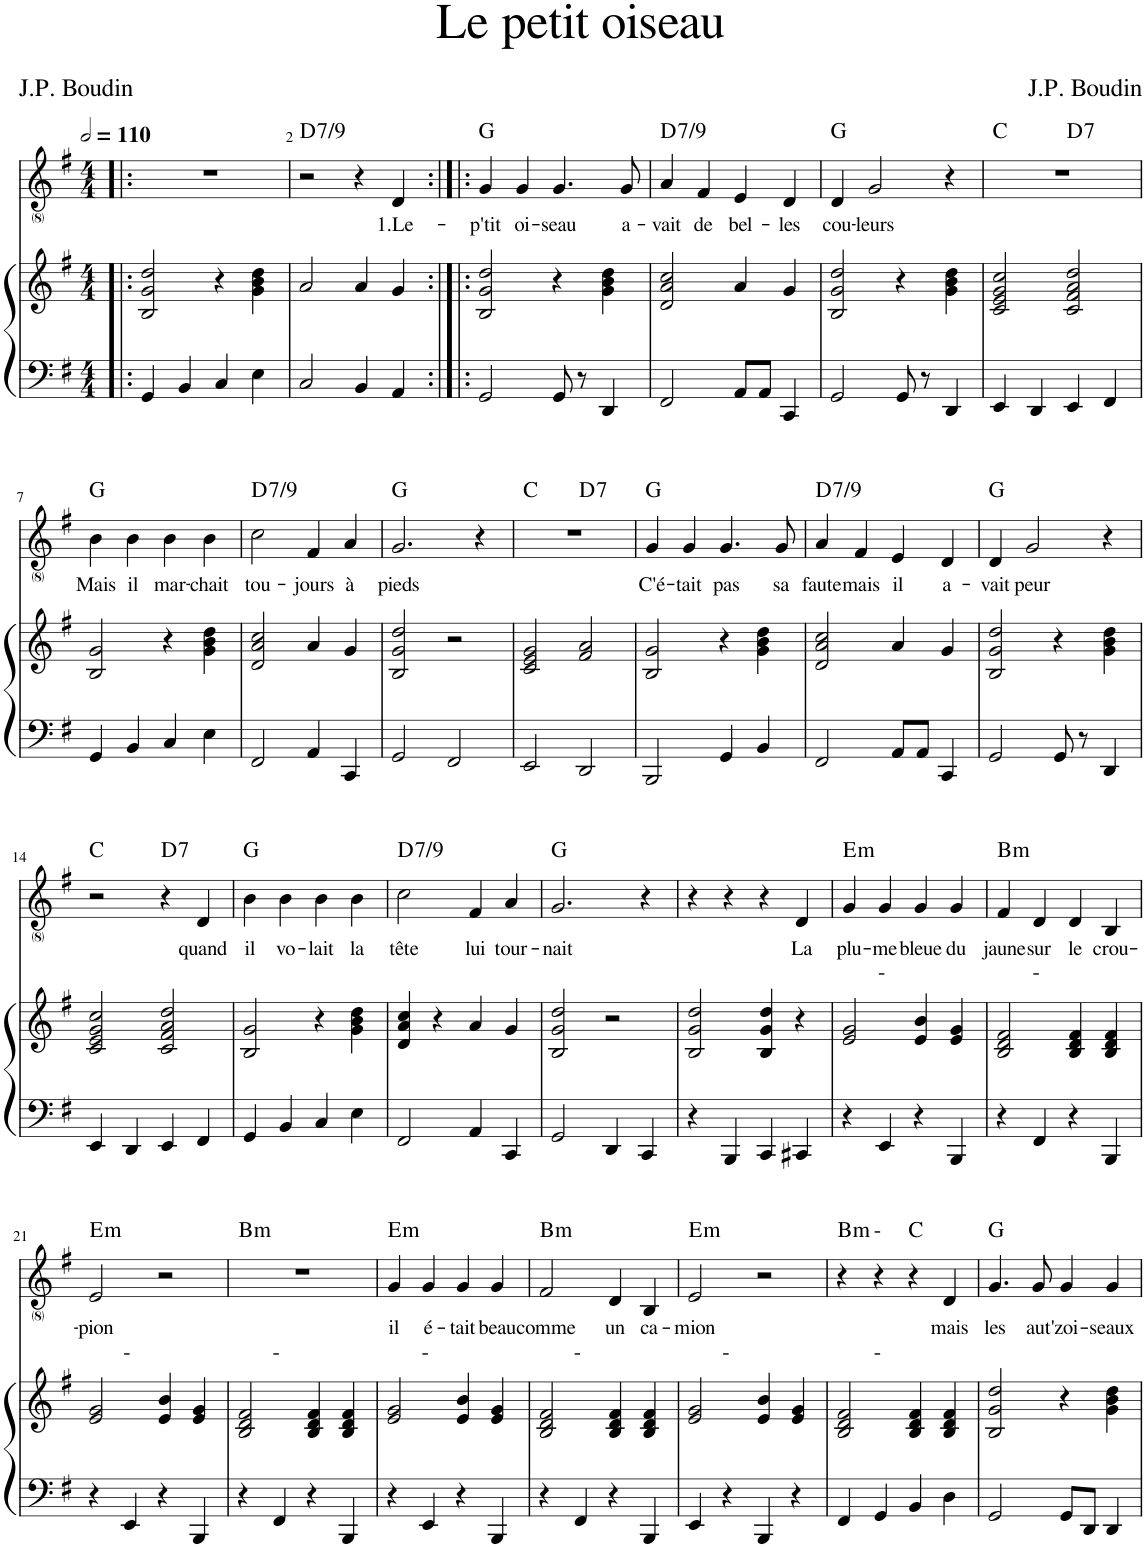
**kern	**kern	**harte	**kern	**text	**harte
*part2	*part2	*part2	*part1	*part1	*part1
*staff3	*staff2	*	*staff1	*staff1	*
*I"piano	*	*	*I"voix	*	*
*clefF4	*clefG2	*	*clefG2	*	*
*k[f#]	*k[f#]	*	*k[f#]	*	*
*M4/4	*M4/4	*	*M4/4	*	*
*MM220	*MM220	*	*MM220	*	*
=1X!|:	=1X!|:	=1X!|:	=1X!|:	=1X!|:	=1X!|:
4GG/	2B/ 2g/ 2dd/	.	1r	.	.
4BB/	.	.	.	.	.
4C/	4r	.	.	.	.
4E\	4g\ 4b\ 4dd\	.	.	.	.
=2	=2	=2	=2	=2	=2
!	!	!	!	!	!LO:H:kt=7/9
2C/	2a/	.	2r	.	D:maj
4BB/	4a/	.	4r	.	.
!	!	!	!	!LO:LY:b	!
4AA/	4g/	.	4d/	1.Le-	.
=3:|!|:	=3:|!|:	=3:|!|:	=3:|!|:	=3:|!|:	=3:|!|:
!	!	!	!	!LO:LY:b	!
2GG/	2B/ 2g/ 2dd/	.	4g/	-p'tit	G:maj
!	!	!	!	!LO:LY:b	!
.	.	.	4g/	oi-	.
!	!	!	!	!LO:LY:b	!
8GG/	4r	.	4.g/	-seau	.
8r	.	.	.	.	.
4DD/	4g\ 4b\ 4dd\	.	.	.	.
!	!	!	!	!LO:LY:b	!
.	.	.	8g/	a-	.
=4	=4	=4	=4	=4	=4
!	!	!	!	!LO:LY:b	!LO:H:kt=7/9
2FF#/	2d/ 2a/ 2cc/	.	4a/	-vait	D:maj
!	!	!	!	!LO:LY:b	!
.	.	.	4f#/	de	.
!	!	!	!	!LO:LY:b	!
8AA/L	4a/	.	4e/	bel-	.
8AA/J	.	.	.	.	.
!	!	!	!	!LO:LY:b	!
4CC/	4g/	.	4d/	-les	.
=5	=5	=5	=5	=5	=5
!	!	!	!	!LO:LY:b	!
2GG/	2B/ 2g/ 2dd/	.	4d/	cou-	G:maj
!	!	!	!	!LO:LY:b	!
.	.	.	2g/	-leurs	.
8GG/	4r	.	.	.	.
8r	.	.	.	.	.
4DD/	4g\ 4b\ 4dd\	.	4r	.	.
=6	=6	=6	=6	=6	=6
*	*	*	*^	*	*
4EE/	2c/ 2e/ 2g/ 2cc/	.	1r	2ryy	.	C:maj
4DD/	.	.	.	.	.	.
!	!	!	!	!	!	!LO:H:kt=7
4EE/	2c/ 2f#/ 2a/ 2dd/	.	.	2ryy	.	D:7
4FF#/	.	.	.	.	.	.
!!LO:LB:g=z
=7	=7	=7	=7	=7	=7	=7
!	!	!	!	!	!LO:LY:b	!
*	*	*	*v	*v	*	*
4GG/	2B/ 2g/	.	4b\	Mais	G:maj
!	!	!	!	!LO:LY:b	!
4BB/	.	.	4b\	il	.
!	!	!	!	!LO:LY:b	!
4C/	4r	.	4b\	mar-	.
!	!	!	!	!LO:LY:b	!
4E\	4g\ 4b\ 4dd\	.	4b\	-chait	.
=8	=8	=8	=8	=8	=8
!	!	!	!	!LO:LY:b	!LO:H:kt=7/9
2FF#/	2d/ 2a/ 2cc/	.	2cc\	tou-	D:maj
!	!	!	!	!LO:LY:b	!
4AA/	4a/	.	4f#/	-jours	.
!	!	!	!	!LO:LY:b	!
4CC/	4g/	.	4a/	à	.
=9	=9	=9	=9	=9	=9
!	!	!	!	!LO:LY:b	!
2GG/	2B/ 2g/ 2dd/	.	2.g/	pieds	G:maj
2FF#/	2r	.	.	.	.
.	.	.	4r	.	.
=10	=10	=10	=10	=10	=10
*	*	*	*^	*	*
2EE/	2c/ 2e/ 2g/	.	1r	2ryy	.	C:maj
!	!	!	!	!	!	!LO:H:kt=7
2DD/	2f#/ 2a/	.	.	2ryy	.	D:7
=11	=11	=11	=11	=11	=11	=11
!	!	!	!	!	!LO:LY:b	!
*	*	*	*v	*v	*	*
2BBB/	2B/ 2g/	.	4g/	C'é-	G:maj
!	!	!	!	!LO:LY:b	!
.	.	.	4g/	-tait	.
!	!	!	!	!LO:LY:b	!
4GG/	4r	.	4.g/	pas	.
4BB/	4g\ 4b\ 4dd\	.	.	.	.
!	!	!	!	!LO:LY:b	!
.	.	.	8g/	sa	.
=12	=12	=12	=12	=12	=12
!	!	!	!	!LO:LY:b	!LO:H:kt=7/9
2FF#/	2d/ 2a/ 2cc/	.	4a/	faute	D:maj
!	!	!	!	!LO:LY:b	!
.	.	.	4f#/	mais	.
!	!	!	!	!LO:LY:b	!
8AA/L	4a/	.	4e/	il	.
8AA/J	.	.	.	.	.
!	!	!	!	!LO:LY:b	!
4CC/	4g/	.	4d/	a-	.
=13	=13	=13	=13	=13	=13
!	!	!	!	!LO:LY:b	!
2GG/	2B/ 2g/ 2dd/	.	4d/	-vait	G:maj
!	!	!	!	!LO:LY:b	!
.	.	.	2g/	peur	.
8GG/	4r	.	.	.	.
8r	.	.	.	.	.
4DD/	4g\ 4b\ 4dd\	.	4r	.	.
!!LO:LB:g=z
=14	=14	=14	=14	=14	=14
4EE/	2c/ 2e/ 2g/ 2cc/	.	2r	.	C:maj
4DD/	.	.	.	.	.
!	!	!	!	!	!LO:H:kt=7
4EE/	2c/ 2f#/ 2a/ 2dd/	.	4r	.	D:7
!	!	!	!	!LO:LY:b	!
4FF#/	.	.	4d/	quand	.
=15	=15	=15	=15	=15	=15
!	!	!	!	!LO:LY:b	!
4GG/	2B/ 2g/	.	4b\	il	G:maj
!	!	!	!	!LO:LY:b	!
4BB/	.	.	4b\	vo-	.
!	!	!	!	!LO:LY:b	!
4C/	4r	.	4b\	-lait	.
!	!	!	!	!LO:LY:b	!
4E\	4g\ 4b\ 4dd\	.	4b\	la	.
=16	=16	=16	=16	=16	=16
!	!	!	!	!LO:LY:b	!LO:H:kt=7/9
2FF#/	4d/ 4a/ 4cc/	.	2cc\	tête	D:maj
.	4r	.	.	.	.
!	!	!	!	!LO:LY:b	!
4AA/	4a/	.	4f#/	lui	.
!	!	!	!	!LO:LY:b	!
4CC/	4g/	.	4a/	tour-	.
=17	=17	=17	=17	=17	=17
!	!	!	!	!LO:LY:b	!
2GG/	2B/ 2g/ 2dd/	.	2.g/	-nait	G:maj
4DD/	2r	.	.	.	.
4CC/	.	.	4r	.	.
=18	=18	=18	=18	=18	=18
4r	2B/ 2g/ 2dd/	.	4r	.	.
4BBB/	.	.	4r	.	.
4CC/	4B/ 4g/ 4dd/	.	4r	.	.
!	!	!	!	!LO:LY:b	!
4CC#X/	4r	.	4d/	La	.
=19	=19	=19	=19	=19	=19
!	!	!LO:H:kt=-	!	!LO:LY:b	!LO:H:kt=m
4r	2e/ 2g/	N	4g/	plu-	E:min
!	!	!	!	!LO:LY:b	!
4EE/	.	.	4g/	-me	.
!	!	!	!	!LO:LY:b	!
4r	4e/ 4b/	.	4g/	bleue	.
!	!	!	!	!LO:LY:b	!
4BBB/	4e/ 4g/	.	4g/	du	.
=20	=20	=20	=20	=20	=20
!	!	!LO:H:kt=-	!	!LO:LY:b	!LO:H:kt=m
4r	2B/ 2d/ 2f#/	N	4f#/	jaune	B:min
!	!	!	!	!LO:LY:b	!
4FF#/	.	.	4d/	sur	.
!	!	!	!	!LO:LY:b	!
4r	4B/ 4d/ 4f#/	.	4d/	le	.
!	!	!	!	!LO:LY:b	!
4BBB/	4B/ 4d/ 4f#/	.	4B/	crou-	.
!!LO:LB:g=z
=21	=21	=21	=21	=21	=21
!	!	!LO:H:kt=-	!	!LO:LY:b	!LO:H:kt=m
4r	2e/ 2g/	N	2e/	-pion	E:min
4EE/	.	.	.	.	.
4r	4e/ 4b/	.	2r	.	.
4BBB/	4e/ 4g/	.	.	.	.
=22	=22	=22	=22	=22	=22
!	!	!LO:H:kt=-	!	!	!LO:H:kt=m
4r	2B/ 2d/ 2f#/	N	1r	.	B:min
4FF#/	.	.	.	.	.
4r	4B/ 4d/ 4f#/	.	.	.	.
4BBB/	4B/ 4d/ 4f#/	.	.	.	.
=23	=23	=23	=23	=23	=23
!	!	!LO:H:kt=-	!	!LO:LY:b	!LO:H:kt=m
4r	2e/ 2g/	N	4g/	il	E:min
!	!	!	!	!LO:LY:b	!
4EE/	.	.	4g/	é-	.
!	!	!	!	!LO:LY:b	!
4r	4e/ 4b/	.	4g/	-tait	.
!	!	!	!	!LO:LY:b	!
4BBB/	4e/ 4g/	.	4g/	beau	.
=24	=24	=24	=24	=24	=24
!	!	!LO:H:kt=-	!	!LO:LY:b	!LO:H:kt=m
4r	2B/ 2d/ 2f#/	N	2f#/	comme	B:min
4FF#/	.	.	.	.	.
!	!	!	!	!LO:LY:b	!
4r	4B/ 4d/ 4f#/	.	4d/	un	.
!	!	!	!	!LO:LY:b	!
4BBB/	4B/ 4d/ 4f#/	.	4B/	ca-	.
=25	=25	=25	=25	=25	=25
!	!	!LO:H:kt=-	!	!LO:LY:b	!LO:H:kt=m
4EE/	2e/ 2g/	N	2e/	-mion	E:min
4r	.	.	.	.	.
4BBB/	4e/ 4b/	.	2r	.	.
4r	4e/ 4g/	.	.	.	.
=26	=26	=26	=26	=26	=26
!	!	!LO:H:kt=-	!	!	!LO:H:kt=m
4FF#/	2B/ 2d/ 2f#/	N	4r	.	B:min
!	!	!	!	!	!LO:H:kt=-
4GG/	.	.	4r	.	N
4BB/	4B/ 4d/ 4f#/	.	4r	.	C:maj
!	!	!	!	!LO:LY:b	!
4D\	4B/ 4d/ 4f#/	.	4d/	mais	.
=27	=27	=27	=27	=27	=27
!	!	!	!	!LO:LY:b	!
2GG/	2B/ 2g/ 2dd/	.	4.g/	les	G:maj
!	!	!	!	!LO:LY:b	!
.	.	.	8g/	aut'	.
!	!	!	!	!LO:LY:b	!
8GG/L	4r	.	4g/	zoi-	.
8DD/J	.	.	.	.	.
!	!	!	!	!LO:LY:b	!
4DD/	4g\ 4b\ 4dd\	.	4g/	-seaux	.
=	=	=	=	=	=
*-	*-	*-	*-	*-	*-
